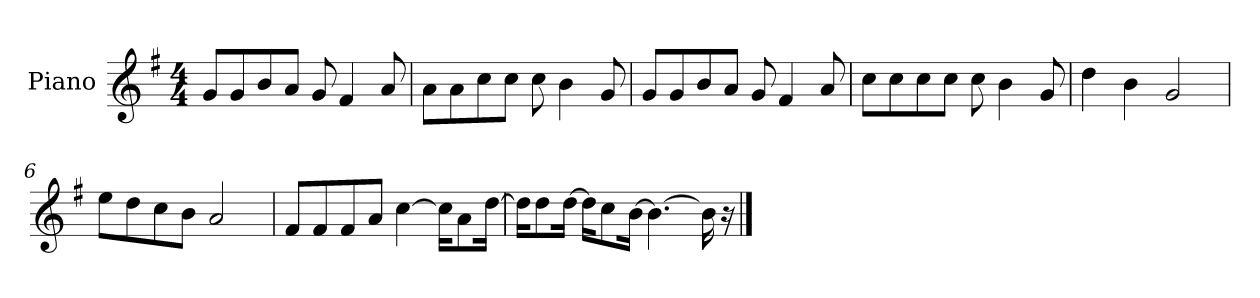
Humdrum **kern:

**kern
*part1
*staff1
*I"Piano
*I'P-no
*clefG2
*k[f#]
*M4/4
*MM90
=1
8g/L
8g/
8b/
8a/J
8g/
4f#/
8a/
=2
8a\L
8a\
8cc\
8cc\J
8cc\
4b\
8g/
=3
8g/L
8g/
8b/
8a/J
8g/
4f#/
8a/
=4
8cc\L
8cc\
8cc\
8cc\J
8cc\
4b\
8g/
=5
4dd\
4b\
2g/
!!LO:LB:g=z
=6
8ee\L
8dd\
8cc\
8b\J
2a/
=7
8f#/L
8f#/
8f#/
8a/J
[4cc\
16cc\KL]
8a\
[16dd\Jk
=8
16dd\KL]
8dd\
[16dd\Jk
16dd\KL]
8cc\
[16b\Jk
4.b\_
16b\]
16r
==
*-
